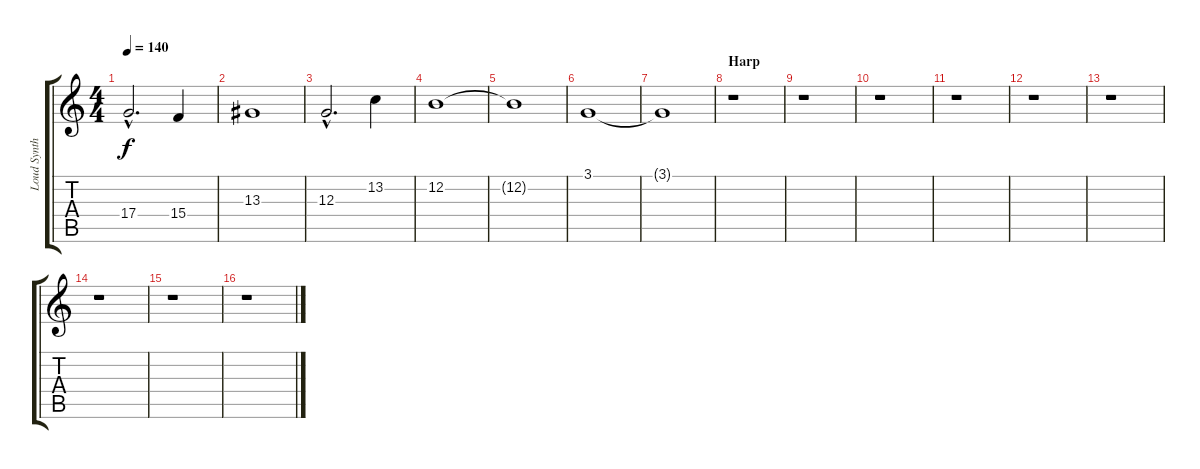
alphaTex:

\track ("Loud Synth " "Loud Synth") {instrument stringensemble1}
\staff {score tabs}
\tuning (E4 B3 G3 D3 A2 E2) {hide}
\ts (4 4)
\tempo 140
\clef g2
\ks c
17.4{hac t}.2{d dy f} 15.4.4 |
13.3.1 |
12.3{hac}.2{d} 13.2.4 |
12.2.1 |
12.2{t}.1 |
3.1.1 |
3.1{t}.1 |
\section ("" "Harp")
r.1 |
r.1 |
r.1 |
r.1 |
r.1 |
r.1 |
r.1 |
r.1 |
r.1
